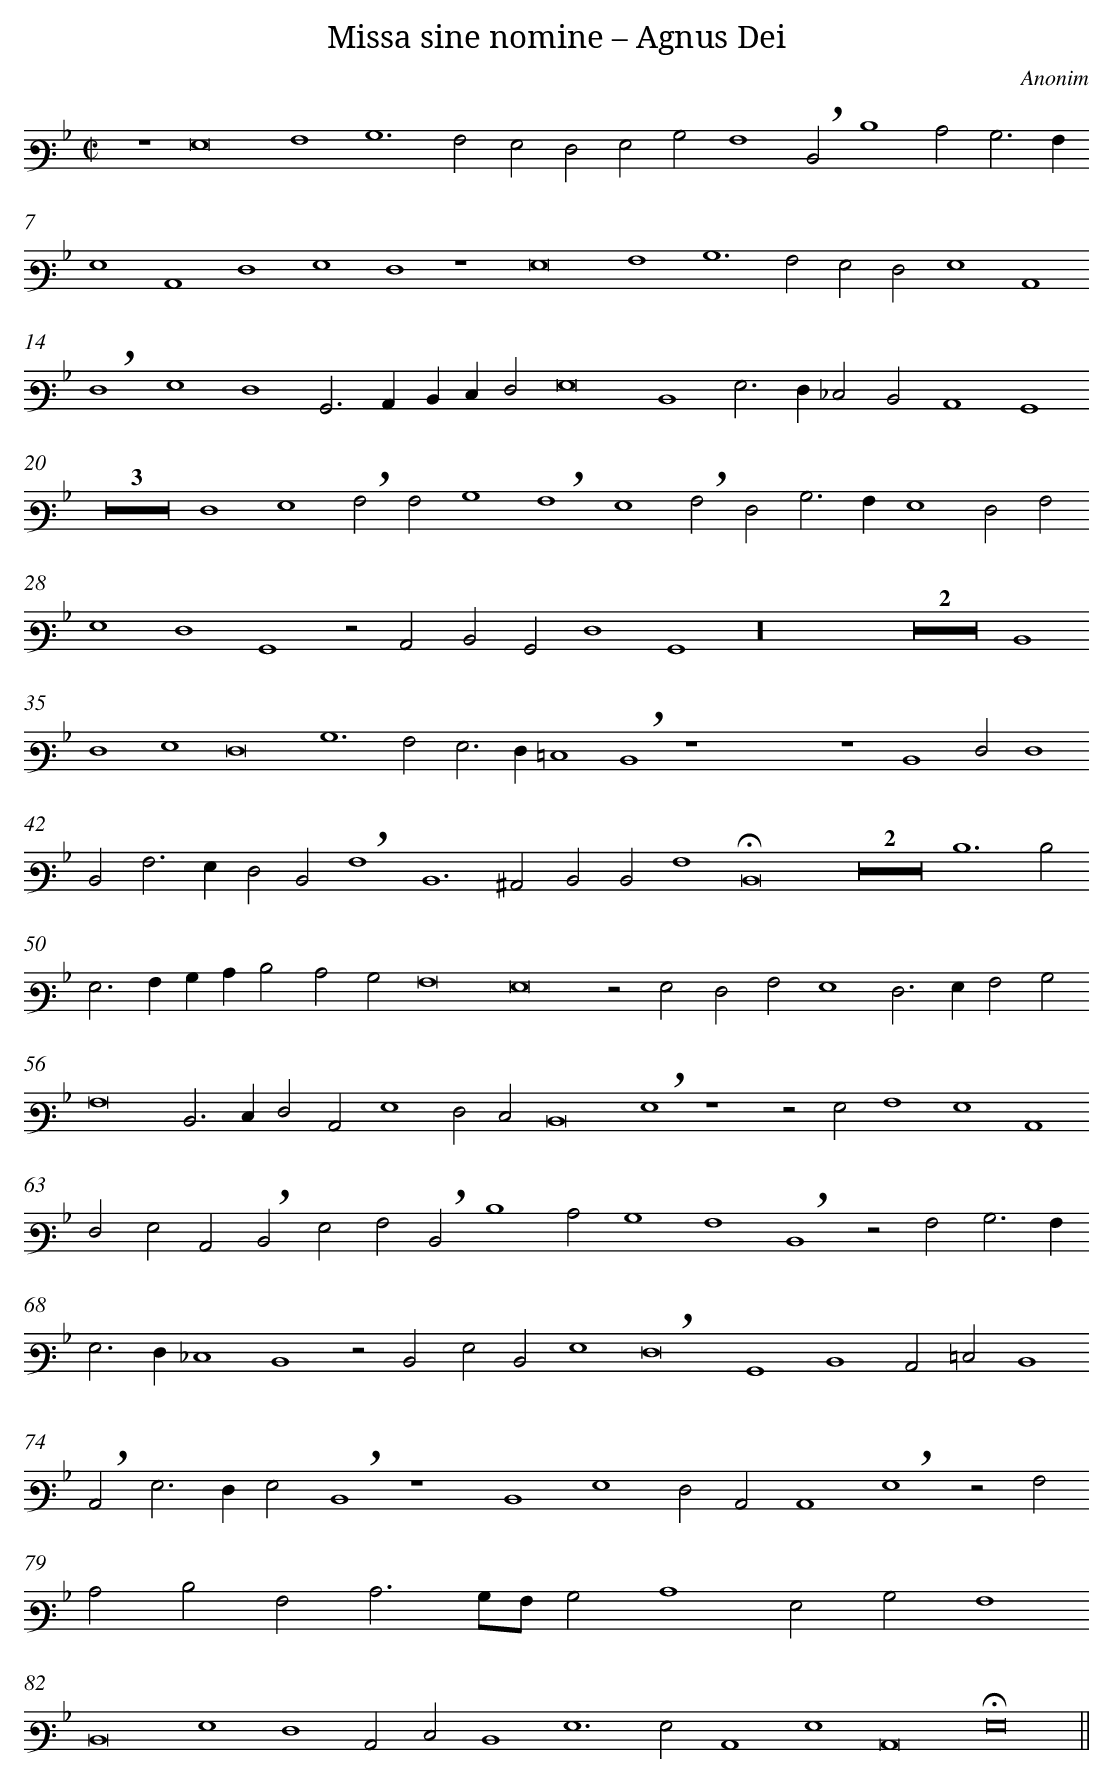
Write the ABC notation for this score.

X:1
T: Missa sine nomine – Agnus Dei
C: Anonim
L: 1/4
M: C|
K: F clef=F3
z4G,8 [|]
A,4 [|]
B,6A,2 [|]
G,2F,2G,2B,2 [|]
A,4!breath!D,2D4 [|]
C2B,3A, [|]
G,4C,4 [|]
F,4G,4 [|]
F,4z4 [|]
G,8 [|]
A,4B,6 [|]
A,2G,2F,2 [|]
G,4C,4 [|]
!breath!F,4G,4 [|]
F,4B,,3C, [|]
D,E,F,2G,8 [|]
D,4 [|]
G,2>F,2_E,2D,2 [|]
C,4B,,4 [|]
Z3 [|]
F,4G,4 [|]
!breath!A,2A,2B,4 [|]
!breath!A,4G,4 [|]
!breath!A,2F,2B,3A, [|]
G,4F,2A,2 [|]
G,4F,4 [|]
B,,4z2C,2 [|]
D,2B,,2F,4 [|]
B,,4z16 [|]
Z2 [|]
D,4 [|]
F,4G,4 [|]
F,8 [|]
B,6A,2 [|]
G,2>F,2=E,4 [|]
!breath!D,4z4 [|]
x4z4 [|]
D,4F,2F,4 [|]
D,2A,3G, [|]
F,2D,2!breath!A,4 [|]
D,6^C,2 [|]
D,2D,2A,4 [|]
!fermata!D,8 [|]
 [K:F]
Z2 [|]
D6D2 [|]
G,2>A,2B,CD2 [|]
C2B,2A,8 [|]
G,8 [|]
z2G,2 [|]
F,2A,2G,4 [|]
F,2>G,2A,2B,2 [|]
A,8 [|]
D,2>E,2F,2C,2 [|]
G,4F,2E,2 [|]
D,8 [|]
!breath!G,4z4 [|]
z2G,2A,4 [|]
G,4C,4 [|]
F,2G,2C,2!breath!D,2 [|]
G,2A,2!breath!D,2D4 [|]
C2B,4 [|]
A,4!breath!D,4 [|]
z2A,2B,3A, [|]
G,2>F,2_E,4 [|]
D,4z2D,2 [|]
G,2D,2G,4 [|]
!breath!F,8 [|]
B,,4D,4 [|]
C,2=E,2D,4 [|]
!breath!C,2G,2>F,2G,2 [|]
!breath!D,4z4 [|]
D,4G,4 [|]
F,2C,2C,4 [|]
!breath!G,4z2A,2 [|]
C2D2A,2C3 [|]
B,/A,/B,2C4 [|]
G,2B,2A,4 [|]
D,8 [|]
G,4F,4 [|]
C,2E,2D,4 [|]
G,6G,2 [|]
C,4G,4 [|]
C,8 [|]
!fermata!G,8 ||
